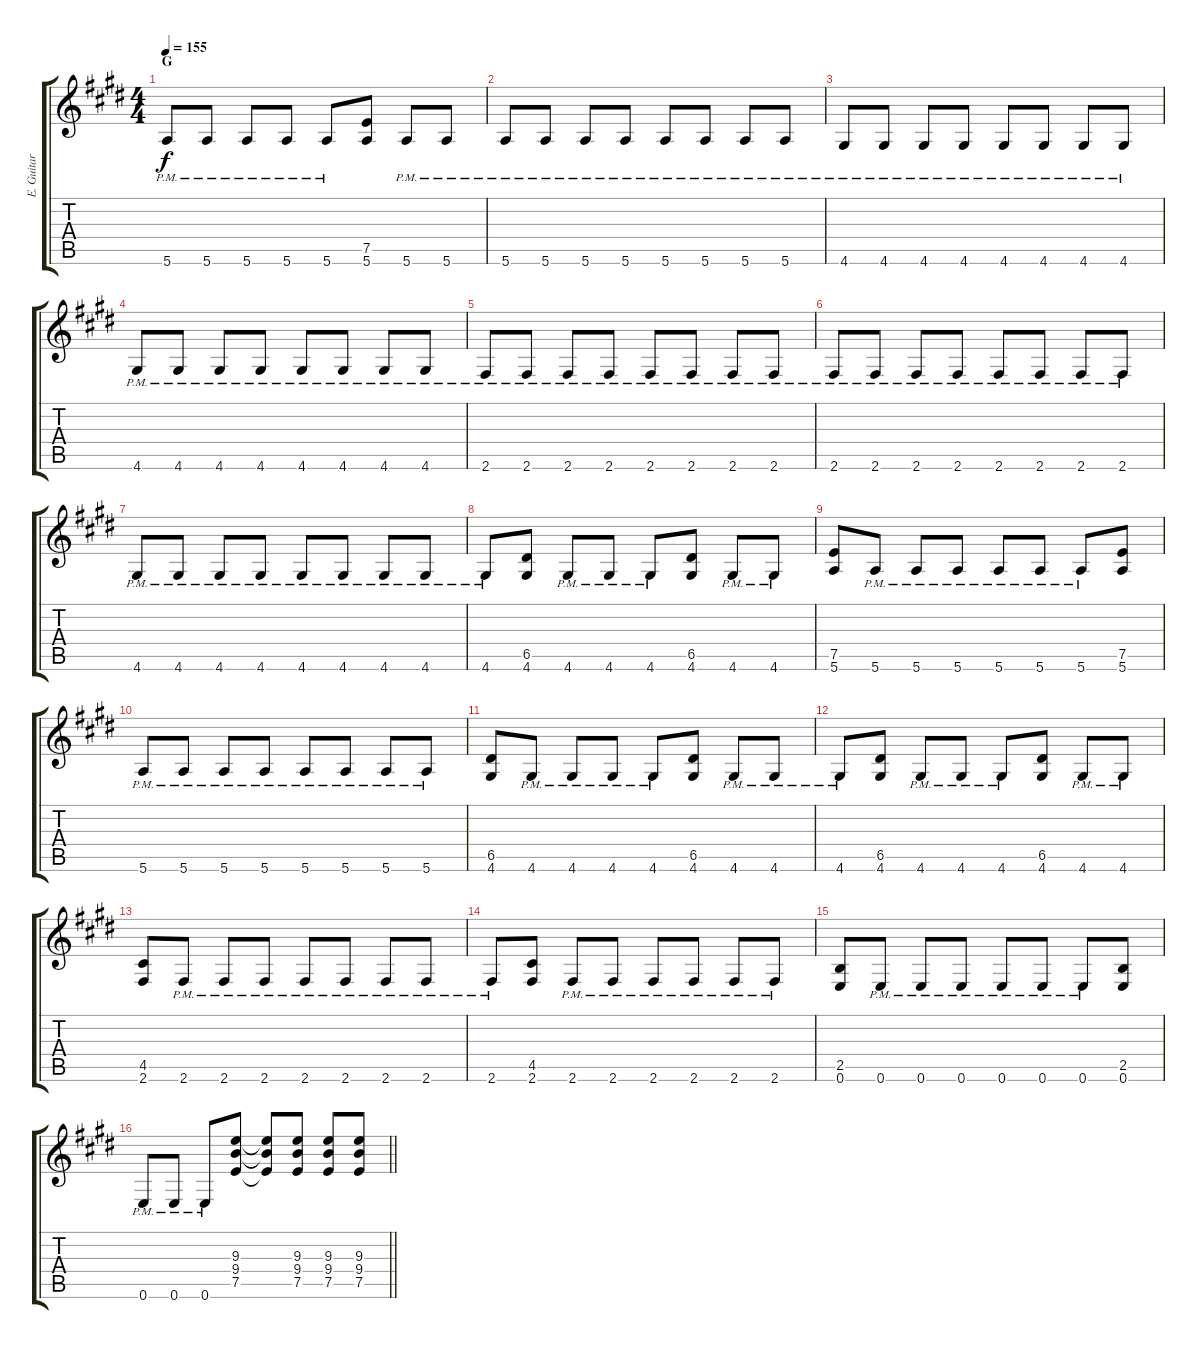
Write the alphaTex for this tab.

\track ("E. Guitar II" "E. Guitar ") {instrument overdrivenguitar}
\staff {score tabs}
\tuning (E4 B3 G3 D3 A2 E2) {hide}
\ts (4 4)
\section ("" "G")
\tempo 155
\clef g2
\ks e
5.6{pm}.8{dy f} 5.6{pm}.8 5.6{pm}.8 5.6{pm}.8 5.6{pm}.8 (7.5 5.6).8 5.6{pm}.8 5.6{pm}.8 |
5.6{pm}.8 5.6{pm}.8 5.6{pm}.8 5.6{pm}.8 5.6{pm}.8 5.6{pm}.8 5.6{pm}.8 5.6{pm}.8 |
4.6{pm}.8 4.6{pm}.8 4.6{pm}.8 4.6{pm}.8 4.6{pm}.8 4.6{pm}.8 4.6{pm}.8 4.6{pm}.8 |
4.6{pm}.8 4.6{pm}.8 4.6{pm}.8 4.6{pm}.8 4.6{pm}.8 4.6{pm}.8 4.6{pm}.8 4.6{pm}.8 |
2.6{pm}.8 2.6{pm}.8 2.6{pm}.8 2.6{pm}.8 2.6{pm}.8 2.6{pm}.8 2.6{pm}.8 2.6{pm}.8 |
2.6{pm}.8 2.6{pm}.8 2.6{pm}.8 2.6{pm}.8 2.6{pm}.8 2.6{pm}.8 2.6{pm}.8 2.6{pm}.8 |
4.6{pm}.8 4.6{pm}.8 4.6{pm}.8 4.6{pm}.8 4.6{pm}.8 4.6{pm}.8 4.6{pm}.8 4.6{pm}.8 |
4.6{pm}.8 (6.5 4.6).8 4.6{pm}.8 4.6{pm}.8 4.6{pm}.8 (6.5 4.6).8 4.6{pm}.8 4.6{pm}.8 |
(7.5 5.6).8 5.6{pm}.8 5.6{pm}.8 5.6{pm}.8 5.6{pm}.8 5.6{pm}.8 5.6{pm}.8 (7.5 5.6).8 |
5.6{pm}.8 5.6{pm}.8 5.6{pm}.8 5.6{pm}.8 5.6{pm}.8 5.6{pm}.8 5.6{pm}.8 5.6{pm}.8 |
(6.5 4.6).8 4.6{pm}.8 4.6{pm}.8 4.6{pm}.8 4.6{pm}.8 (6.5 4.6).8 4.6{pm}.8 4.6{pm}.8 |
4.6{pm}.8 (6.5 4.6).8 4.6{pm}.8 4.6{pm}.8 4.6{pm}.8 (6.5 4.6).8 4.6{pm}.8 4.6{pm}.8 |
(4.5 2.6).8 2.6{pm}.8 2.6{pm}.8 2.6{pm}.8 2.6{pm}.8 2.6{pm}.8 2.6{pm}.8 2.6{pm}.8 |
2.6{pm}.8 (4.5 2.6).8 2.6{pm}.8 2.6{pm}.8 2.6{pm}.8 2.6{pm}.8 2.6{pm}.8 2.6{pm}.8 |
(2.5 0.6).8 0.6{pm}.8 0.6{pm}.8 0.6{pm}.8 0.6{pm}.8 0.6{pm}.8 0.6{pm}.8 (2.5 0.6).8 |
\barLineRight lightlight
0.6{pm}.8 0.6{pm}.8 0.6{pm}.8 (9.3 9.4 7.5).8 (9.3{t} 9.4{t} 7.5{t}).8 (9.3 9.4 7.5).8 (9.3 9.4 7.5).8 (9.3 9.4 7.5).8
